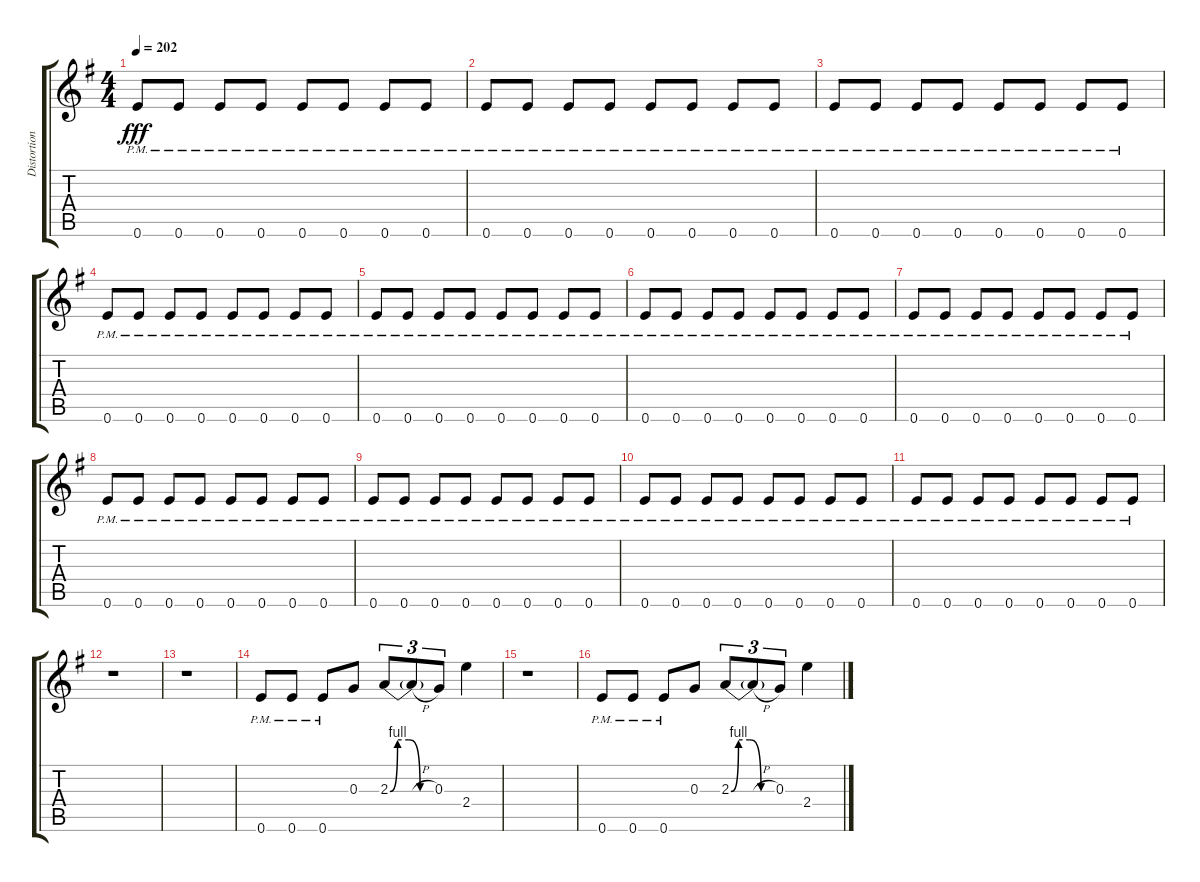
\track ("Distortion Gtr." "Distortion") {instrument distortionguitar}
\staff {score tabs}
\tuning (E4 B3 G3 D4 A3 E3) {hide}
\ts (4 4)
\tempo 202
\clef g2
\ks g
0.6{pm}.8{dy fff} 0.6{pm}.8 0.6{pm}.8 0.6{pm}.8 0.6{pm}.8 0.6{pm}.8 0.6{pm}.8 0.6{pm}.8 |
0.6{pm}.8 0.6{pm}.8 0.6{pm}.8 0.6{pm}.8 0.6{pm}.8 0.6{pm}.8 0.6{pm}.8 0.6{pm}.8 |
0.6{pm}.8 0.6{pm}.8 0.6{pm}.8 0.6{pm}.8 0.6{pm}.8 0.6{pm}.8 0.6{pm}.8 0.6{pm}.8 |
0.6{pm}.8 0.6{pm}.8 0.6{pm}.8 0.6{pm}.8 0.6{pm}.8 0.6{pm}.8 0.6{pm}.8 0.6{pm}.8 |
0.6{pm}.8 0.6{pm}.8 0.6{pm}.8 0.6{pm}.8 0.6{pm}.8 0.6{pm}.8 0.6{pm}.8 0.6{pm}.8 |
0.6{pm}.8 0.6{pm}.8 0.6{pm}.8 0.6{pm}.8 0.6{pm}.8 0.6{pm}.8 0.6{pm}.8 0.6{pm}.8 |
0.6{pm}.8 0.6{pm}.8 0.6{pm}.8 0.6{pm}.8 0.6{pm}.8 0.6{pm}.8 0.6{pm}.8 0.6{pm}.8 |
0.6{pm}.8 0.6{pm}.8 0.6{pm}.8 0.6{pm}.8 0.6{pm}.8 0.6{pm}.8 0.6{pm}.8 0.6{pm}.8 |
0.6{pm}.8 0.6{pm}.8 0.6{pm}.8 0.6{pm}.8 0.6{pm}.8 0.6{pm}.8 0.6{pm}.8 0.6{pm}.8 |
0.6{pm}.8 0.6{pm}.8 0.6{pm}.8 0.6{pm}.8 0.6{pm}.8 0.6{pm}.8 0.6{pm}.8 0.6{pm}.8 |
0.6{pm}.8 0.6{pm}.8 0.6{pm}.8 0.6{pm}.8 0.6{pm}.8 0.6{pm}.8 0.6{pm}.8 0.6{pm}.8 |
r.1 |
r.1 |
0.6{pm}.8 0.6{pm}.8 0.6{pm}.8 0.3.8 2.3{be (custom 0 0 10 4 25 4 40 0 60 0)}.8{tu (3 2)} 2.3{h t}.8{tu (3 2)} 0.3.8{tu (3 2)} 2.4.4 |
r.1 |
0.6{pm}.8 0.6{pm}.8 0.6{pm}.8 0.3.8 2.3{be (custom 0 0 10 4 25 4 40 0 60 0)}.8{tu (3 2)} 2.3{h t}.8{tu (3 2)} 0.3.8{tu (3 2)} 2.4.4
